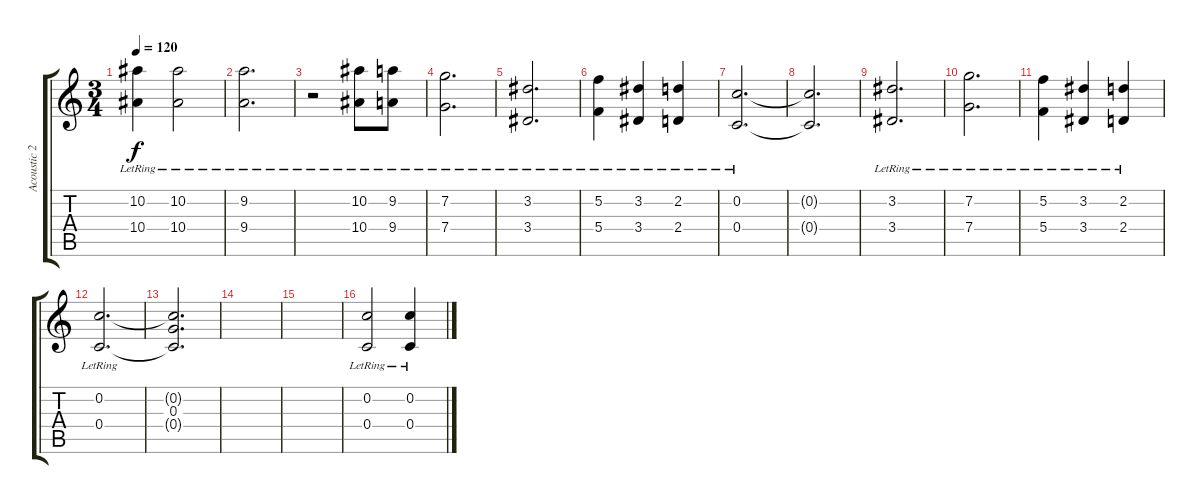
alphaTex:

\track ("Acoustic 2" "Acoustic 2") {instrument acousticguitarsteel}
\staff {score tabs}
\tuning (Eb4 C4 G3 C3 G2 C2) {hide}
\ts (3 4)
\tempo 120
\clef g2
\ks c
(10.2{lr} 10.4{lr}).4{dy f} (10.2{lr} 10.4{lr}).2 |
(9.2{lr} 9.4{lr}).2{d} |
r.2 (10.2{lr} 10.4{lr}).8 (9.2{lr} 9.4{lr}).8 |
(7.2{lr} 7.4{lr}).2{d} |
(3.2{lr} 3.4{lr}).2{d} |
(5.2{lr} 5.4{lr}).4 (3.2{lr} 3.4{lr}).4 (2.2{lr} 2.4{lr}).4 |
(0.2{lr} 0.4{lr}).2{d} |
(0.2{t} 0.4{t}).2{d} |
(3.2{lr} 3.4{lr}).2{d} |
(7.2{lr} 7.4{lr}).2{d} |
(5.2{lr} 5.4{lr}).4 (3.2{lr} 3.4{lr}).4 (2.2{lr} 2.4{lr}).4 |
(0.2{lr} 0.4{lr}).2{d} |
(0.2{t} 0.3 0.4{t}).2{d} |
|
|
(0.2{lr} 0.4{lr}).2 (0.2{lr} 0.4{lr}).4
